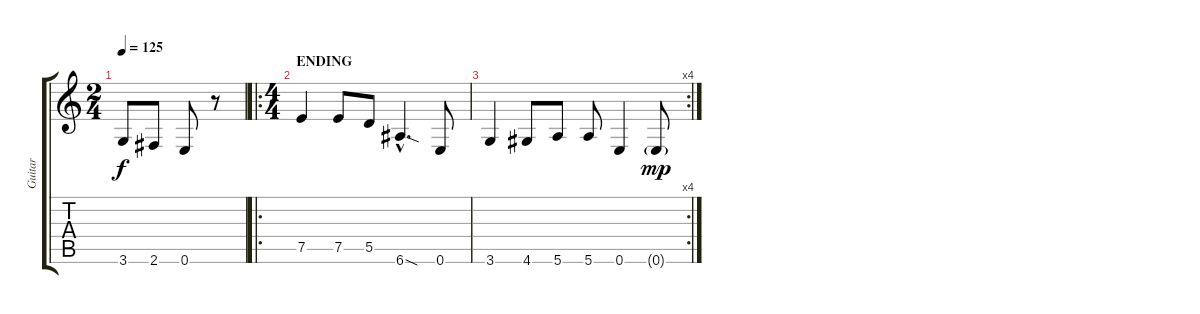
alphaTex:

\track ("Guitar" "Guitar") {instrument distortionguitar}
\staff {score tabs}
\tuning (E4 B3 G3 D3 A2 E2) {hide}
\ts (2 4)
\tempo 125
\clef g2
\ks c
3.6.8{dy f} 2.6.8 0.6.8 r.8 |
\ro
\ts (4 4)
\section ("" "ENDING")
7.5.4 7.5.8 5.5.8 6.6{sod hac}.4{d} 0.6.8 |
\rc 4
3.6.4 4.6.8 5.6.8 5.6.8 0.6.4 0.6{g}.8{dy mp}
